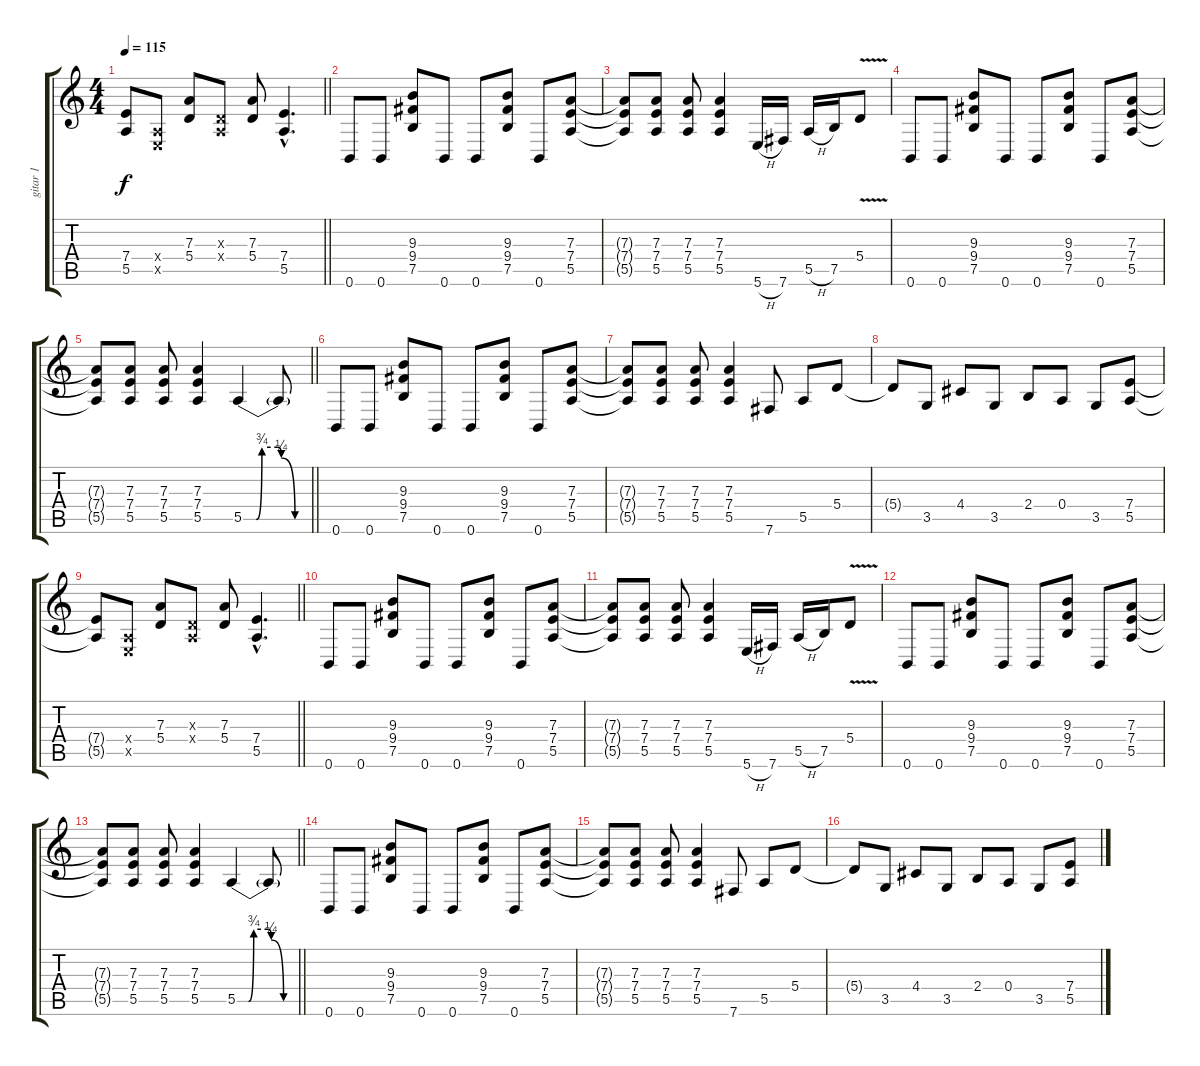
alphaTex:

\track ("gitar 1" "gitar 1") {instrument overdrivenguitar}
\staff {score tabs}
\tuning (B3 Gb3 D3 A2 E2 B1) {hide}
\ts (4 4)
\tempo 115
\clef g2
\barLineRight lightlight
\ks c
(7.4{t} 5.5{t}).8{dy f} (0.4{x} 0.5{x}).8 (7.3 5.4).8 (0.3{x} 0.4{x}).8 (7.3 5.4).8 (7.4{hac} 5.5{hac}).4{d} |
0.6.8 0.6.8 (9.3 9.4 7.5).8 0.6.8 0.6.8 (9.3 9.4 7.5).8 0.6.8 (7.3 7.4 5.5).8 |
(7.3{t} 7.4{t} 5.5{t}).8 (7.3 7.4 5.5).8 (7.3 7.4 5.5).8 (7.3 7.4 5.5).4 5.6{h}.16 7.6.16 5.5{h}.16 7.5.16 5.4{v}.8 |
0.6.8 0.6.8 (9.3 9.4 7.5).8 0.6.8 0.6.8 (9.3 9.4 7.5).8 0.6.8 (7.3 7.4 5.5).8 |
\barLineRight lightlight
(7.3{t} 7.4{t} 5.5{t}).8 (7.3 7.4 5.5).8 (7.3 7.4 5.5).8 (7.3 7.4 5.5).4 5.5{be (custom 0 0 11 0 16 3 30 3 33 1 45 0 60 0)}.4 5.5{t}.8 |
0.6.8 0.6.8 (9.3 9.4 7.5).8 0.6.8 0.6.8 (9.3 9.4 7.5).8 0.6.8 (7.3 7.4 5.5).8 |
(7.3{t} 7.4{t} 5.5{t}).8 (7.3 7.4 5.5).8 (7.3 7.4 5.5).8 (7.3 7.4 5.5).4 7.6.8 5.5.8 5.4.8 |
5.4{t}.8 3.5.8 4.4.8 3.5.8 2.4.8 0.4.8 3.5.8 (7.4 5.5).8 |
\barLineRight lightlight
(7.4{t} 5.5{t}).8 (0.4{x} 0.5{x}).8 (7.3 5.4).8 (0.3{x} 0.4{x}).8 (7.3 5.4).8 (7.4{hac} 5.5{hac}).4{d} |
0.6.8 0.6.8 (9.3 9.4 7.5).8 0.6.8 0.6.8 (9.3 9.4 7.5).8 0.6.8 (7.3 7.4 5.5).8 |
(7.3{t} 7.4{t} 5.5{t}).8 (7.3 7.4 5.5).8 (7.3 7.4 5.5).8 (7.3 7.4 5.5).4 5.6{h}.16 7.6.16 5.5{h}.16 7.5.16 5.4{v}.8 |
0.6.8 0.6.8 (9.3 9.4 7.5).8 0.6.8 0.6.8 (9.3 9.4 7.5).8 0.6.8 (7.3 7.4 5.5).8 |
\barLineRight lightlight
(7.3{t} 7.4{t} 5.5{t}).8 (7.3 7.4 5.5).8 (7.3 7.4 5.5).8 (7.3 7.4 5.5).4 5.5{be (custom 0 0 11 0 16 3 30 3 33 1 45 0 60 0)}.4 5.5{t}.8 |
0.6.8 0.6.8 (9.3 9.4 7.5).8 0.6.8 0.6.8 (9.3 9.4 7.5).8 0.6.8 (7.3 7.4 5.5).8 |
(7.3{t} 7.4{t} 5.5{t}).8 (7.3 7.4 5.5).8 (7.3 7.4 5.5).8 (7.3 7.4 5.5).4 7.6.8 5.5.8 5.4.8 |
5.4{t}.8 3.5.8 4.4.8 3.5.8 2.4.8 0.4.8 3.5.8 (7.4 5.5).8
